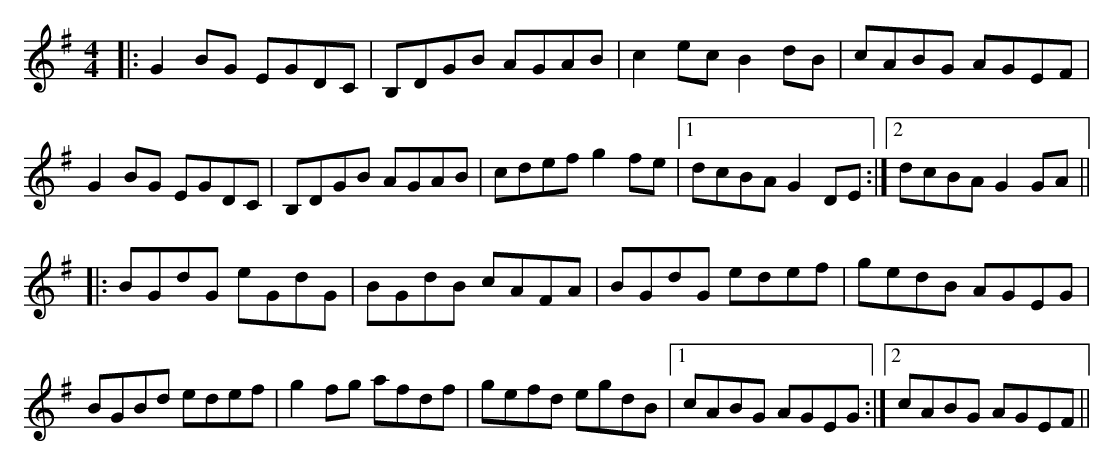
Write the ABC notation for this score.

X:1
M:4/4
K:G
|:G2BG EGDC|B,DGB AGAB|c2ec B2dB|cABG AGEF|
G2BG EGDC|B,DGB AGAB|cdef g2fe|1 dcBA G2DE:|2 dcBA G2GA||
|:BGdG eGdG|BGdB cAFA|BGdG edef|gedB AGEG|
BGBd edef|g2fg afdf|gefd egdB|1 cABG AGEG:|2 cABG AGEF||
